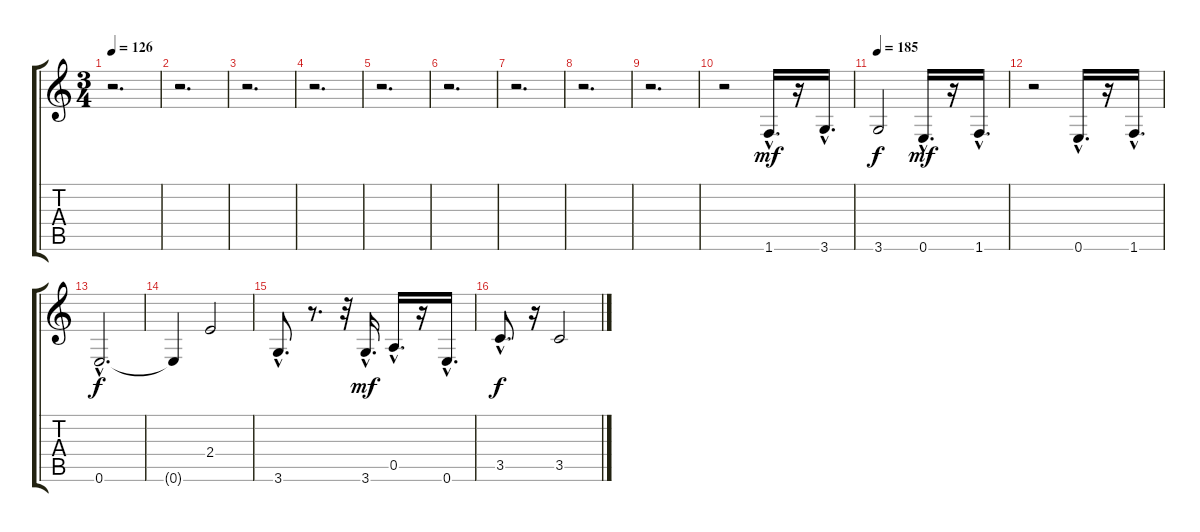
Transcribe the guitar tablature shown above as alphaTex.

\track "" {instrument guitarharmonics}
\staff {score tabs}
\tuning (E4 B3 G3 D3 A2 E2) {hide}
\ts (3 4)
\tempo 126
\clef g2
\ks c
r.2{d dy mf instrument guitarharmonics} |
r.2{d} |
r.2{d} |
r.2{d} |
r.2{d} |
r.2{d} |
r.2{d} |
r.2{d} |
r.2{d} |
r.2 1.6{hac}.16{d balance 8 instrument distortionguitar} r.16 3.6{hac}.16{d} |
\tempo 185
3.6.2{dy f} 0.6{hac}.16{d dy mf} r.16 1.6{hac}.16{d} |
r.2 0.6{hac}.16{d instrument overdrivenguitar} r.16 1.6{hac}.16{d} |
0.6{hac}.2{d dy f} |
0.6{t}.4 2.4.2 |
3.6{hac}.8{d} r.8{d} r.32 3.6{hac}.16{d dy mf} 0.5{hac}.16{d} r.16 0.6{hac}.16{d} |
3.5{hac}.8{d dy f} r.16 3.5.2
